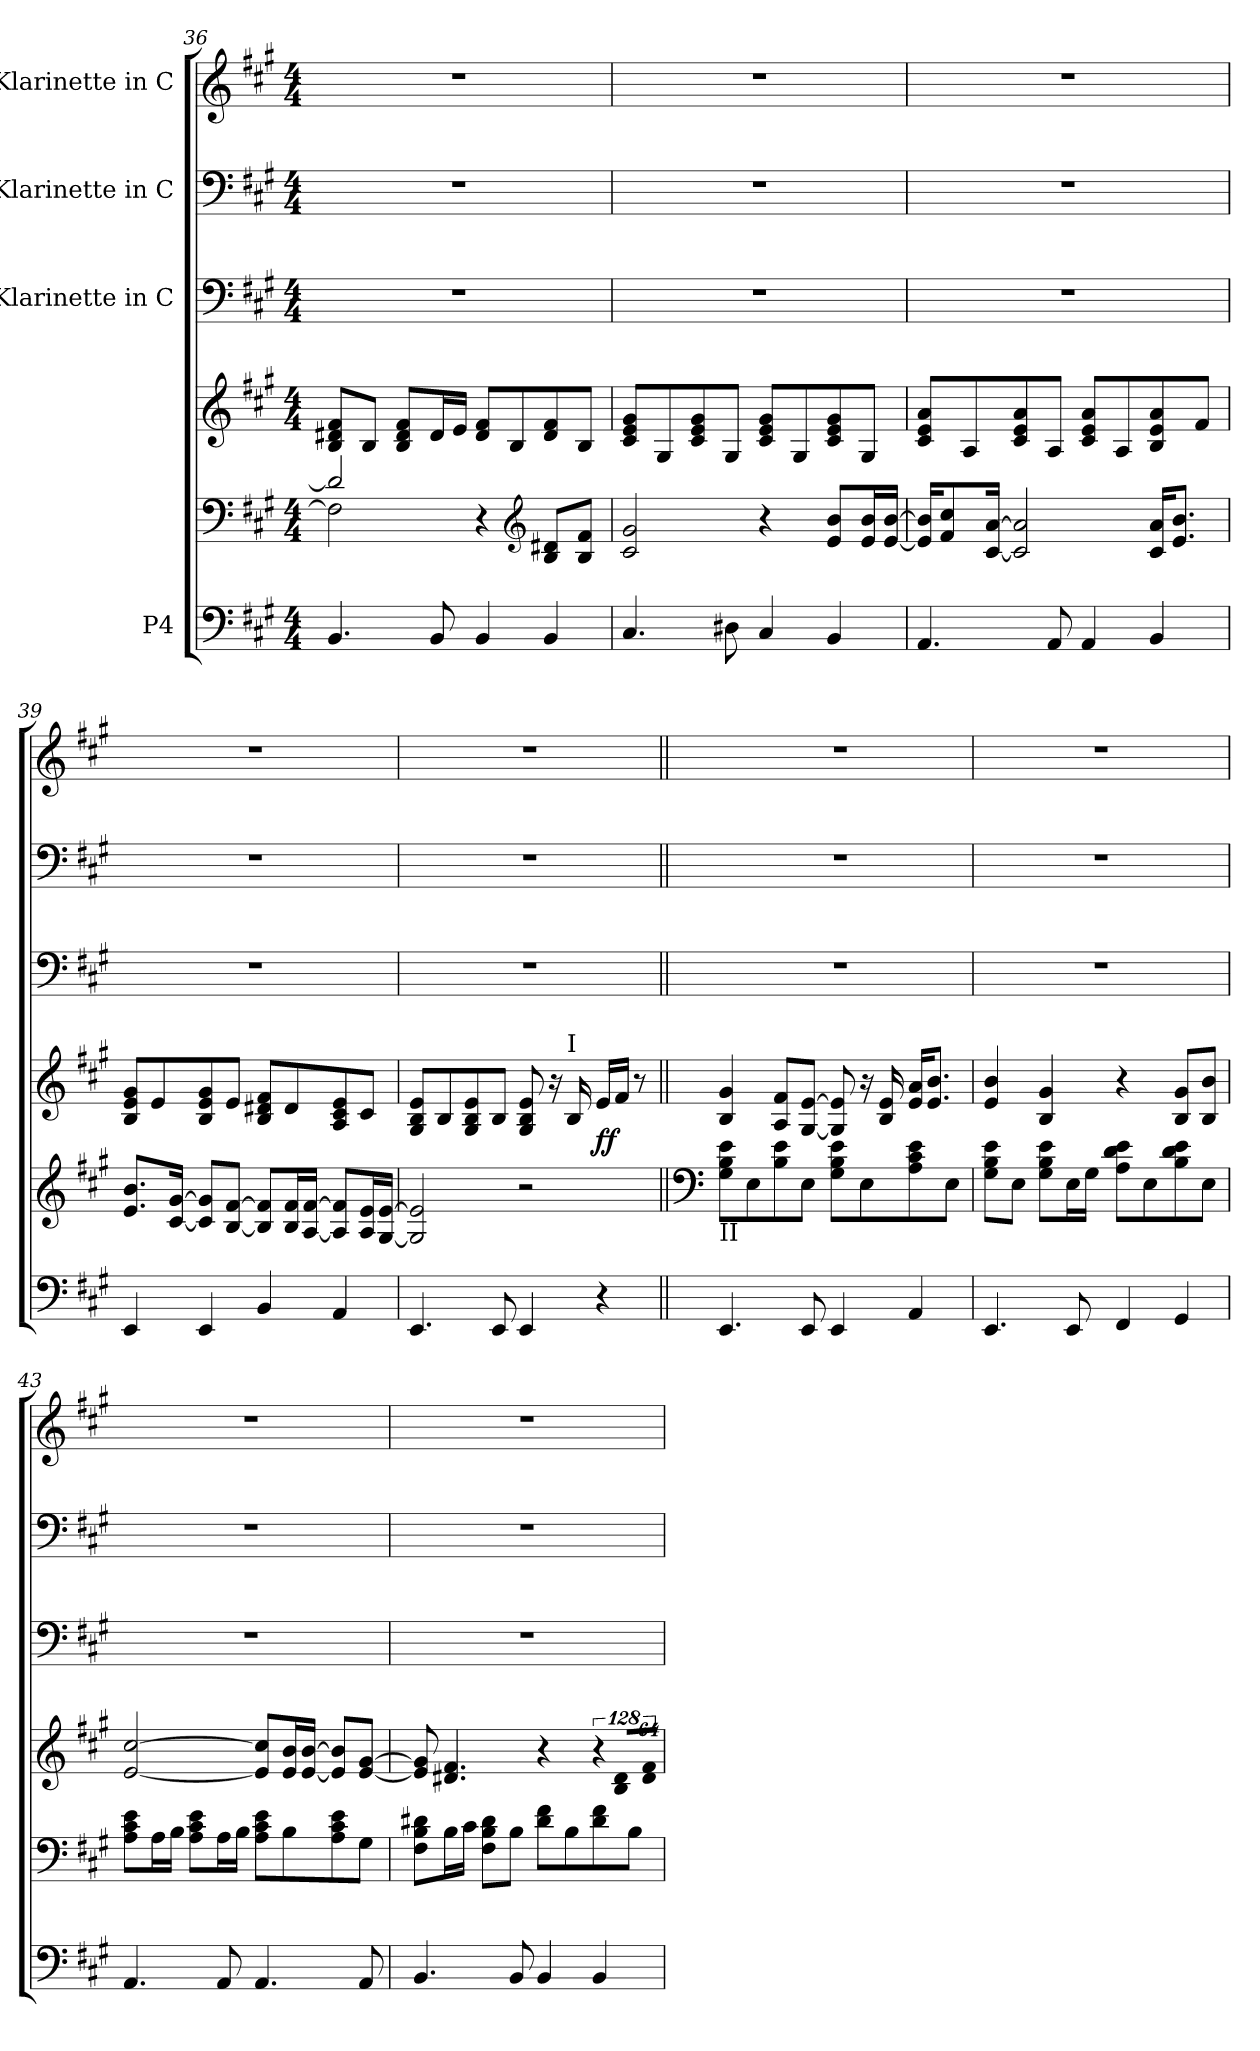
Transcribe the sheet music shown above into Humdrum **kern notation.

**kern	**kern	**kern	**dynam	**kern	**kern	**kern
*part4	*part4	*part4	*part4	*part3	*part2	*part1
*staff6	*staff5	*staff4	*staff4/5/6	*staff3	*staff2	*staff1
*I"P4	*	*	*	*I"Klarinette in C	*I"Klarinette in C	*I"Klarinette in C
*clefF4	*clefF4	*clefG2	*	*clefF4	*clefF4	*clefG2
*k[f#c#g#]	*k[f#c#g#]	*k[f#c#g#]	*	*k[f#c#g#]	*k[f#c#g#]	*k[f#c#g#]
*A:	*A:	*A:	*	*A:	*A:	*A:
*M4/4	*M4/4	*M4/4	*	*M4/4	*M4/4	*M4/4
=36	=36	=36	=36	=36	=36	=36
*	*^	*	*	*	*	*
4.BBi/	2d#i/]	2F#i\]	8Bi/ 8d#Xi 8f#iL	.	1r	1r	1r
.	.	.	8Bi/J	.	.	.	.
.	.	.	8Bi/ 8d#i 8f#iL	.	.	.	.
8BBi/	.	.	16d#i/L	.	.	.	.
.	.	.	16ei/JJ	.	.	.	.
4BBi/	4r	2ryy	8d#i/ 8f#iL	.	.	.	.
.	.	.	8Bi/	.	.	.	.
*	*clefG2	*	*	*	*	*	*
4BBi/	8Bi/ 8d#XiL	.	8d#i/ 8f#i	.	.	.	.
.	8Bi/ 8f#iJ	.	8Bi/J	.	.	.	.
*	*v	*v	*	*	*	*	*
!!LO:PB:g=z
=37	=37	=37	=37	=37	=37	=37
4.C#i/	2c#i/ 2g#i	8c#i/ 8ei 8g#iL	.	1r	1r	1r
.	.	8G#i/	.	.	.	.
.	.	8c#i/ 8ei 8g#i	.	.	.	.
8D#Xi\	.	8G#i/J	.	.	.	.
4C#i/	4r	8c#i/ 8ei 8g#iL	.	.	.	.
.	.	8G#i/	.	.	.	.
4BBi/	8ei/ 8biL	8c#i/ 8ei 8g#i	.	.	.	.
.	16ei/ 16biL	8G#i/J	.	.	.	.
.	[16ei/ [16biJJ	.	.	.	.	.
=38	=38	=38	=38	=38	=38	=38
4.AAi/	16ei/] 16bi]KL	8c#i/ 8ei 8aiL	.	1r	1r	1r
.	8f#i/ 8cc#i	.	.	.	.	.
.	.	8Ai/	.	.	.	.
.	[16c#i/ [16aiJk	.	.	.	.	.
.	2c#i/] 2ai]	8c#i/ 8ei 8ai	.	.	.	.
8AAi/	.	8Ai/J	.	.	.	.
4AAi/	.	8c#i/ 8ei 8aiL	.	.	.	.
.	.	8Ai/	.	.	.	.
4BBi/	16c#i/ 16aiKL	8Bi/ 8ei 8ai	.	.	.	.
.	8.ei/ 8.biJ	.	.	.	.	.
.	.	8f#i/J	.	.	.	.
=39	=39	=39	=39	=39	=39	=39
4EEi/	8.ei/ 8.biL	8Bi/ 8ei 8g#iL	.	1r	1r	1r
.	.	8ei/	.	.	.	.
.	[16c#i/ [16g#iJk	.	.	.	.	.
4EEi/	8c#i/] 8g#i]L	8Bi/ 8ei 8g#i	.	.	.	.
.	[8Bi/ [8f#iJ	8ei/J	.	.	.	.
4BBi/	8Bi/] 8f#i]L	8Bi/ 8d#Xi 8f#iL	.	.	.	.
.	16Bi/ 16f#iL	8d#i/	.	.	.	.
.	[16Ai/ [16f#iJJ	.	.	.	.	.
4AAi/	8Ai/] 8f#i]L	8Ai/ 8c#i 8ei	.	.	.	.
.	16Ai/ 16eiL	8c#i/J	.	.	.	.
.	[16G#i/ [16eiJJ	.	.	.	.	.
!!LO:LB:g=z
=40	=40	=40	=40	=40	=40	=40
4.EEi/	2G#i/] 2ei]	8G#i/ 8Bi 8eiL	.	1r	1r	1r
.	.	8Bi/	.	.	.	.
.	.	8G#i/ 8Bi 8ei	.	.	.	.
8EEi/	.	8Bi/J	.	.	.	.
4EEi/	2r	8G#i/ 8Bi 8ei	.	.	.	.
.	.	16r	.	.	.	.
!	!	!LO:TX:a:t=I	!	!	!	!
.	.	16Bi/	.	.	.	.
4r	.	16ei/LL	ff	.	.	.
.	.	16f#i/JJ	.	.	.	.
.	.	8r	.	.	.	.
=41||	=41||	=41||	=41||	=41||	=41||	=41||
*	*clefF4	*	*	*	*	*
!	!LO:TX:b:t=II	!	!	!	!	!
4.EEi/	8G#i\ 8Bi 8eiL	4Bi/ 4g#i	.	1r	1r	1r
.	8Ei\	.	.	.	.	.
.	8Bi\ 8ei	8Ai/ 8f#iL	.	.	.	.
8EEi/	8Ei\J	[8G#i/ [8eiJ	.	.	.	.
4EEi/	8G#i\ 8Bi 8eiL	8G#i/] 8ei]	.	.	.	.
.	8Ei\	16r	.	.	.	.
.	.	16Bi/ 16ei	.	.	.	.
4AAi/	8Ai\ 8c#i 8ei	16ei/ 16aiKL	.	.	.	.
.	.	8.ei/ 8.biJ	.	.	.	.
.	8Ei\J	.	.	.	.	.
=42	=42	=42	=42	=42	=42	=42
4.EEi/	8G#i\ 8Bi 8eiL	4ei/ 4bi	.	1r	1r	1r
.	8Ei\J	.	.	.	.	.
.	8G#i\ 8Bi 8eiL	4Bi/ 4g#i	.	.	.	.
8EEi/	16Ei\L	.	.	.	.	.
.	16G#i\JJ	.	.	.	.	.
4FF#i/	8Ai\ 8di 8eiL	4r	.	.	.	.
.	8Ei\	.	.	.	.	.
4GG#i/	8Bi\ 8di 8ei	8Bi/ 8g#iL	.	.	.	.
.	8Ei\J	8Bi/ 8biJ	.	.	.	.
!!LO:LB:g=z
=43	=43	=43	=43	=43	=43	=43
4.AAi/	8Ai\ 8c#i 8eiL	[2ei/ [2cc#i	.	1r	1r	1r
.	16Ai\L	.	.	.	.	.
.	16Bi\JJ	.	.	.	.	.
.	8Ai\ 8c#i 8eiL	.	.	.	.	.
8AAi/	16Ai\L	.	.	.	.	.
.	16Bi\JJ	.	.	.	.	.
4.AAi/	8Ai\ 8c#i 8eiL	8ei/] 8cc#i]L	.	.	.	.
.	8Bi\	16ei/ 16biL	.	.	.	.
.	.	[16ei/ [16biJJ	.	.	.	.
.	8Ai\ 8c#i 8ei	8ei/] 8bi]L	.	.	.	.
8AAi/	8G#i\J	[8ei/ [8g#iJ	.	.	.	.
=44	=44	=44	=44	=44	=44	=44
4.BBi/	8F#i\ 8Bi 8d#XiL	8ei/] 8g#i]	.	1r	1r	1r
.	16Bi\L	4.d#Xi/ 4.f#i	.	.	.	.
.	16c#i\JJ	.	.	.	.	.
.	8F#i\ 8Bi 8d#iL	.	.	.	.	.
8BBi/	8Bi\J	.	.	.	.	.
4BBi/	8d#i\ 8f#iL	4r	.	.	.	.
.	8Bi\	.	.	.	.	.
!	!	!LO:N:vis=8	!	!	!	!
4BBi/	8d#i\ 8f#i	1024%85r	.	.	.	.
!	!	!LO:N:vis=8	!	!	!	!
.	.	1024%85Bi/ 1024%85d#iL	.	.	.	.
.	8Bi\J	.	.	.	.	.
!	!	!LO:N:vis=8	!	!	!	!
.	.	512%43d#i/ 512%43f#iJ	.	.	.	.
=	=	=	=	=	=	=
*-	*-	*-	*-	*-	*-	*-
